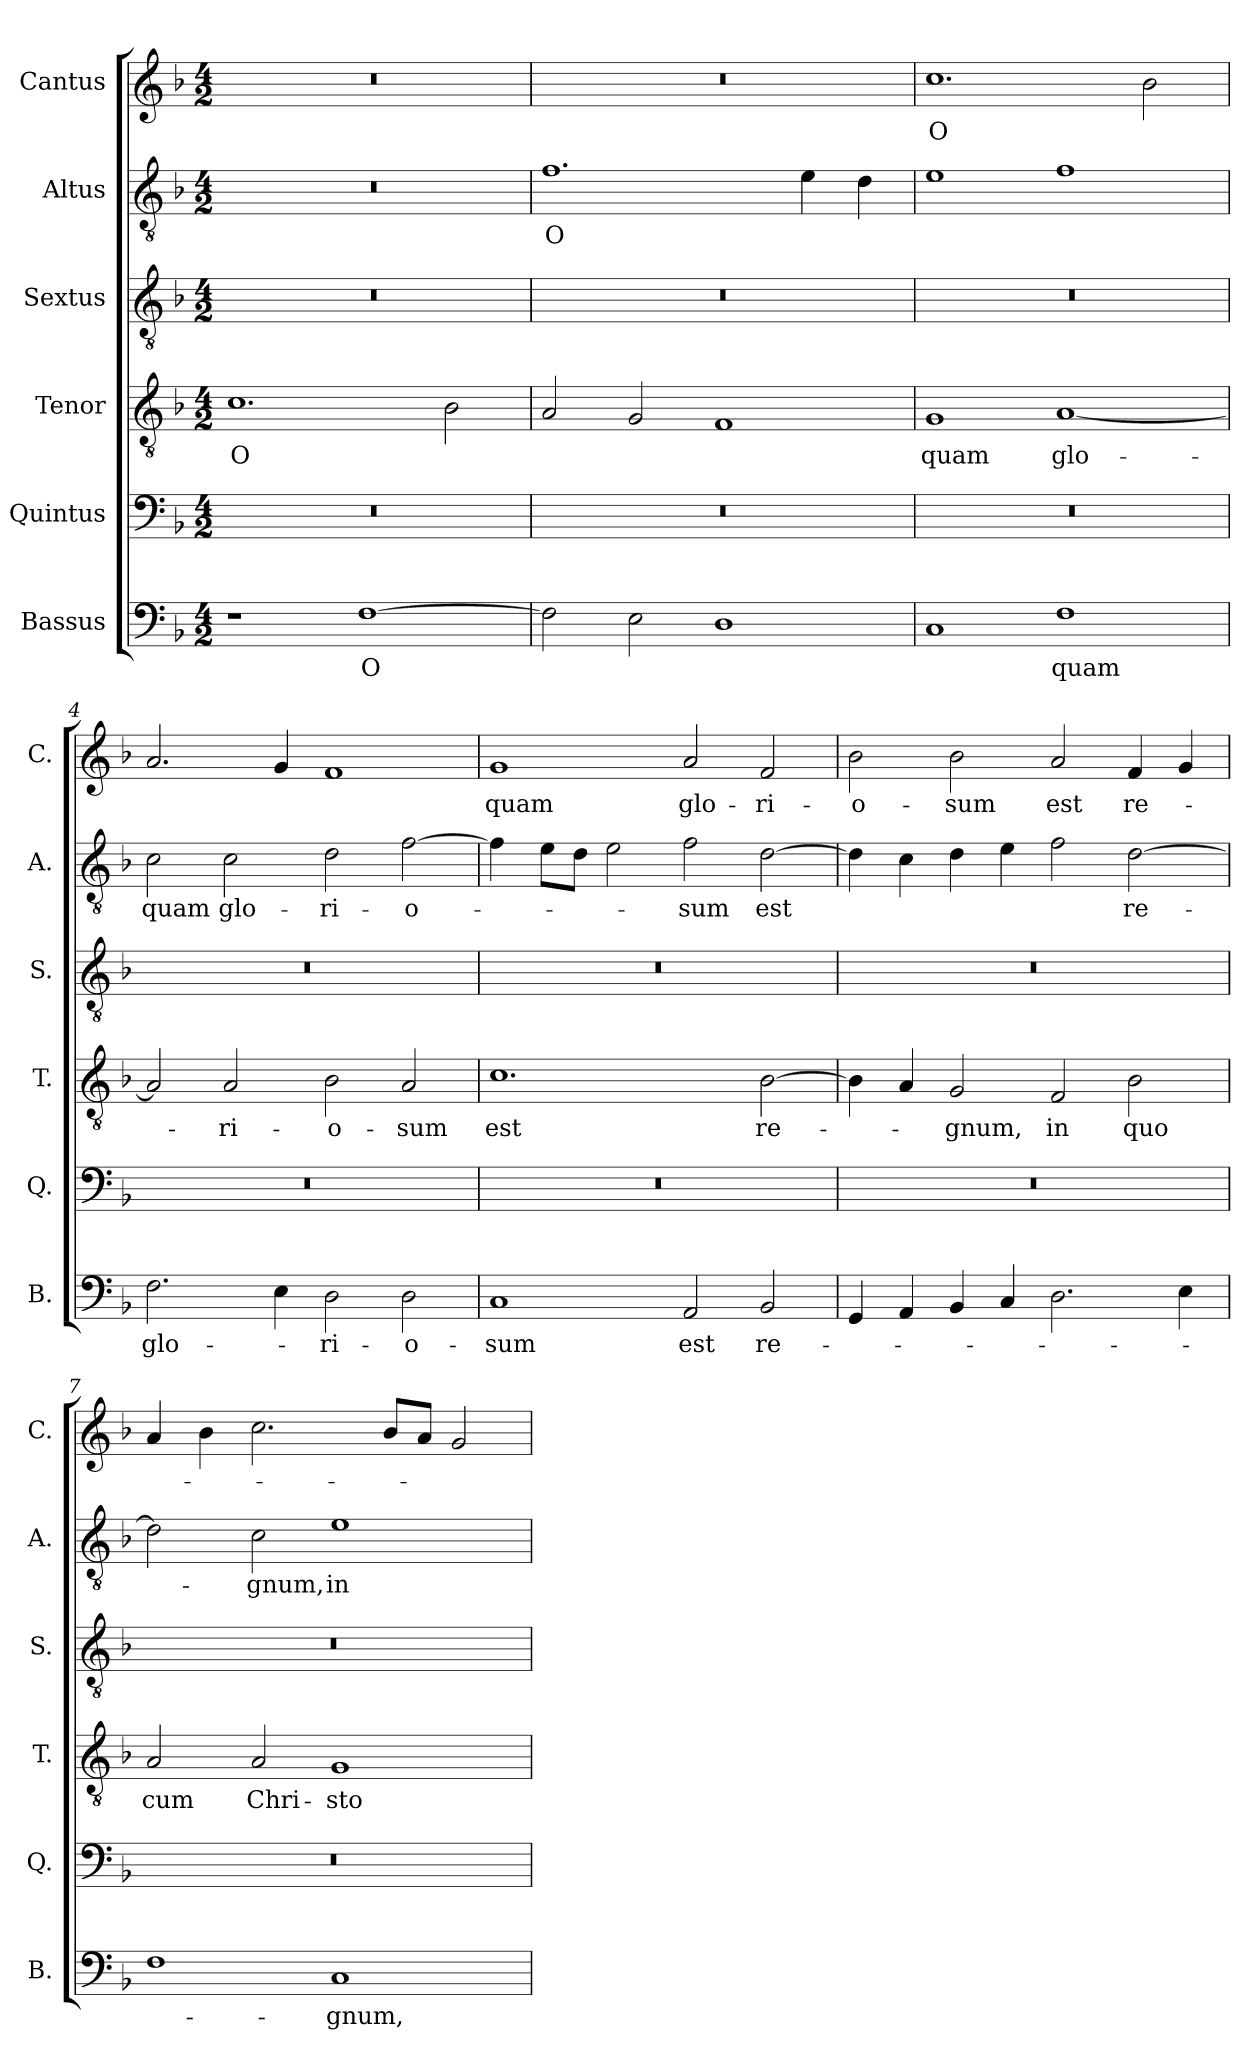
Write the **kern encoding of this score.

**kern	**text	**kern	**kern	**text	**kern	**kern	**text	**kern	**text
*part6	*part6	*part5	*part4	*part4	*part3	*part2	*part2	*part1	*part1
*staff6	*staff6	*staff5	*staff4	*staff4	*staff3	*staff2	*staff2	*staff1	*staff1
*I"Bassus	*	*I"Quintus	*I"Tenor	*	*I"Sextus	*I"Altus	*	*I"Cantus	*
*I'B.	*	*I'Q.	*I'T.	*	*I'S.	*I'A.	*	*I'C.	*
*clefF4	*	*clefF4	*clefGv2	*	*clefGv2	*clefGv2	*	*clefG2	*
*k[b-]	*	*k[b-]	*k[b-]	*	*k[b-]	*k[b-]	*	*k[b-]	*
*M4/2	*	*M4/2	*M4/2	*	*M4/2	*M4/2	*	*M4/2	*
=1	=1	=1	=1	=1	=1	=1	=1	=1	=1
!	!	!	!	!LO:LY:b	!	!	!	!	!
1r	.	0r	1.c	O	0r	0r	.	0r	.
!	!LO:LY:b	!	!	!	!	!	!	!	!
[1F	O	.	.	.	.	.	.	.	.
.	.	.	2B-\	.	.	.	.	.	.
=2	=2	=2	=2	=2	=2	=2	=2	=2	=2
!	!	!	!	!	!	!	!LO:LY:b	!	!
2F\]	.	0r	2A/	.	0r	1.f	O	0r	.
2E\	.	.	2G/	.	.	.	.	.	.
1D	.	.	1F	.	.	.	.	.	.
.	.	.	.	.	.	4e\	.	.	.
.	.	.	.	.	.	4d\	.	.	.
=3	=3	=3	=3	=3	=3	=3	=3	=3	=3
!	!	!	!	!LO:LY:b	!	!	!	!	!LO:LY:b
1C	.	0r	1G	quam	0r	1e	.	1.cc	O
!	!LO:LY:b	!	!	!LO:LY:b	!	!	!	!	!
1F	quam	.	[1A	glo-	.	1f	.	.	.
.	.	.	.	.	.	.	.	2b-\	.
=4	=4	=4	=4	=4	=4	=4	=4	=4	=4
!	!LO:LY:b	!	!	!	!	!	!LO:LY:b	!	!
2.F\	glo-	0r	2A/]	.	0r	2c\	quam	2.a/	.
!	!	!	!	!LO:LY:b	!	!	!LO:LY:b	!	!
.	.	.	2A/	-ri-	.	2c\	glo-	.	.
4E\	.	.	.	.	.	.	.	4g/	.
!	!LO:LY:b	!	!	!LO:LY:b	!	!	!LO:LY:b	!	!
2D\	-ri-	.	2B-\	-o-	.	2d\	-ri-	1f	.
!	!LO:LY:b	!	!	!LO:LY:b	!	!	!LO:LY:b	!	!
2D\	-o-	.	2A/	-sum	.	[2f\	-o-	.	.
=5	=5	=5	=5	=5	=5	=5	=5	=5	=5
!	!LO:LY:b	!	!	!LO:LY:b	!	!	!	!	!LO:LY:b
1C	-sum	0r	1.c	est	0r	4f\]	.	1g	quam
.	.	.	.	.	.	8e\L	.	.	.
.	.	.	.	.	.	8d\J	.	.	.
.	.	.	.	.	.	2e\	.	.	.
!	!LO:LY:b	!	!	!	!	!	!LO:LY:b	!	!LO:LY:b
2AA/	est	.	.	.	.	2f\	-sum	2a/	glo-
!	!LO:LY:b	!	!	!LO:LY:b	!	!	!LO:LY:b	!	!LO:LY:b
2BB-/	re-	.	[2B-\	re-	.	[2d\	est	2f/	-ri-
=6	=6	=6	=6	=6	=6	=6	=6	=6	=6
!	!	!	!	!	!	!	!	!	!LO:LY:b
4GG/	.	0r	4B-\]	.	0r	4d\]	.	2b-\	-o-
4AA/	.	.	4A/	.	.	4c\	.	.	.
!	!	!	!	!LO:LY:b	!	!	!	!	!LO:LY:b
4BB-/	.	.	2G/	-gnum,	.	4d\	.	2b-\	-sum
4C/	.	.	.	.	.	4e\	.	.	.
!	!	!	!	!LO:LY:b	!	!	!	!	!LO:LY:b
2.D\	.	.	2F/	in	.	2f\	.	2a/	est
!	!	!	!	!LO:LY:b	!	!	!LO:LY:b	!	!LO:LY:b
.	.	.	2B-\	quo	.	[2d\	re-	4f/	re-
4E\	.	.	.	.	.	.	.	4g/	.
!!LO:LB:g=z
=7	=7	=7	=7	=7	=7	=7	=7	=7	=7
!	!	!	!	!LO:LY:b	!	!	!	!	!
1F	.	0r	2A/	cum	0r	2d\]	.	4a/	.
.	.	.	.	.	.	.	.	4b-\	.
!	!	!	!	!LO:LY:b	!	!	!LO:LY:b	!	!
.	.	.	2A/	Chri-	.	2c\	-gnum,	2.cc\	.
!	!LO:LY:b	!	!	!LO:LY:b	!	!	!LO:LY:b	!	!
1C	-gnum,	.	1G	-sto	.	1e	in	.	.
.	.	.	.	.	.	.	.	8b-/L	.
.	.	.	.	.	.	.	.	8a/J	.
.	.	.	.	.	.	.	.	2g/	.
=	=	=	=	=	=	=	=	=	=
*-	*-	*-	*-	*-	*-	*-	*-	*-	*-
